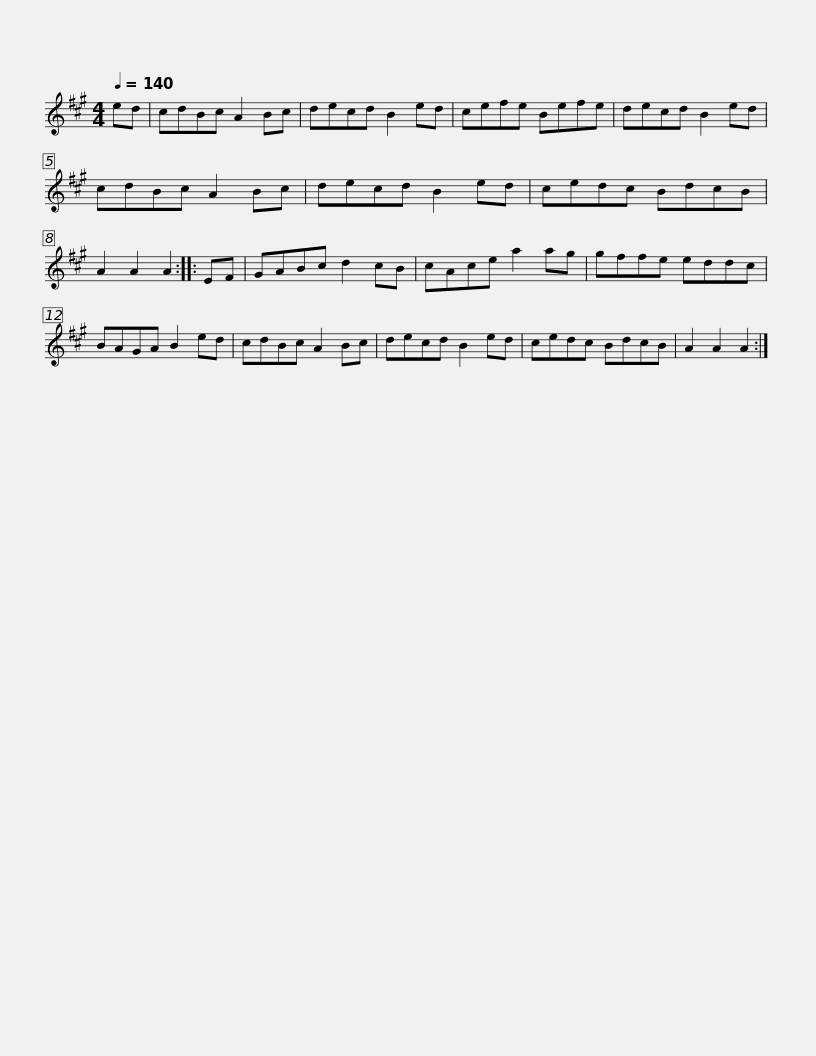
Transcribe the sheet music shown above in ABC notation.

X:1
L:1/8
Q:1/4=140
M:4/4
I:linebreak $
K:A
V:1 treble
V:1
 ed | cdBc A2 Bc | decd B2 ed | cefe Befe | decd B2 ed | %5
 cdBc A2 Bc |$ decd B2 ed | cedc BdcB | A2 A2 A2 :: EF | %10
 GABc d2 cB | cAce a2 ag | gffe eddc |$ BAGA B2 ed | cdBc A2 Bc | %15
 decd B2 ed | cedc BdcB | A2 A2 A2 :| %18
